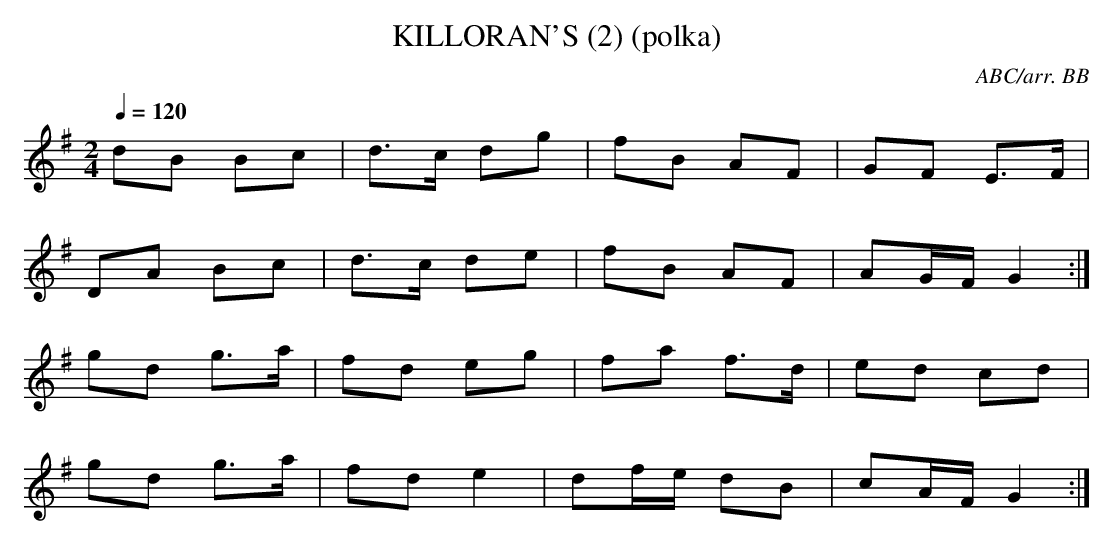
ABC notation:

X:1
T:KILLORAN'S (2) (polka)
C:ABC/arr. BB
L:1/8
M:2/4
Q:1/4=120
K:G
dB Bc|d>c dg|fB AF|GF E>F|
DA Bc|d>c de|fB AF|AG/F/ G2:|
gd g>a|fd eg|fa f>d|ed cd|
gd g>a|fd e2|df/e/ dB|cA/F/ G2:|
